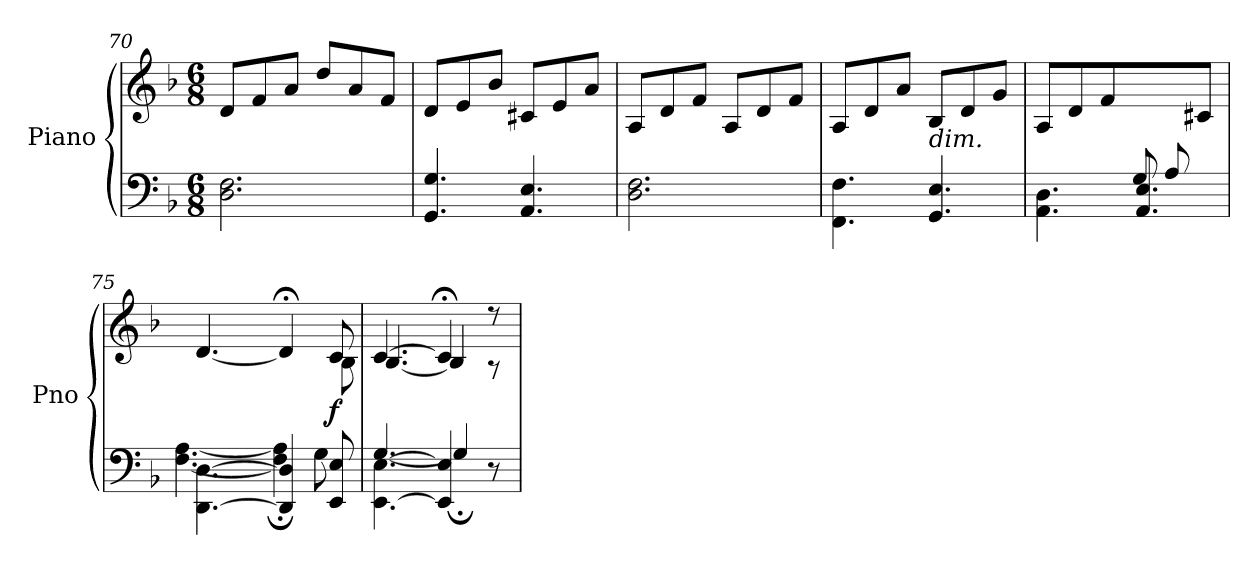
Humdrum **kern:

**kern	**kern	**dynam
*part1	*part1	*part1
*staff2	*staff1	*staff1/2
*I"Piano	*	*
*I'Pno	*	*
*clefF4	*clefG2	*
*k[b-]	*k[b-]	*
*M6/8	*M6/8	*
=70	=70	=70
2.D\ 2.F\	8d/L	.
.	8f/	.
.	8a/J	.
.	8dd/L	.
.	8a/	.
.	8f/J	.
=71	=71	=71
4.GG/ 4.G/	8d/L	.
.	8e/	.
.	8b-/J	.
4.AA/ 4.E/	8c#X/L	.
.	8e/	.
.	8a/J	.
!!LO:LB:g=z
=72	=72	=72
2.D\ 2.F\	8A/L	.
.	8d/	.
.	8f/J	.
.	8A/L	.
.	8d/	.
.	8f/J	.
=73	=73	=73
4.FF\ 4.F\	8A/L	.
.	8d/	.
.	8a/J	.
!	!LO:TX:b:i:t=dim.	!
4.GG/ 4.E/	8B-/L	.
.	8d/	.
.	8g/J	.
=74	=74	=74
*^	*	*
4.ryy	4.AA\ 4.D\	8A/L	.
.	.	8d/	.
.	.	8f/J	.
8G/L	4.AA/ 4.E/	4ryy	.
8A/	.	.	.
8ryy	.	8c#X\J	.
=75	=75	=75	=75
*	*	*^	*
[4.DD\ [4.D\	[4.F\ [4.A\	[4.d/	8ryy	.
*	*	*v	*v	*
4DD/] 4D/]	4F\]; 4A\];	4d;</]	.
*	*	*^	*
!	!	!	!	!LO:DY:b
8EE/ 8E/	8G\	8c/	8B-\	f
=76	=76	=76	=76	=76
[4.EE\ [4.E\	[4.G/	[4.c/	[4.B-/	.
4EE/] 4E/]	4G;/]	4c;</]	4B-/]	.
8r	8ryy	8r	8r	.
*v	*v	*	*	*
*	*v	*v	*
=	=	=
*-	*-	*-
